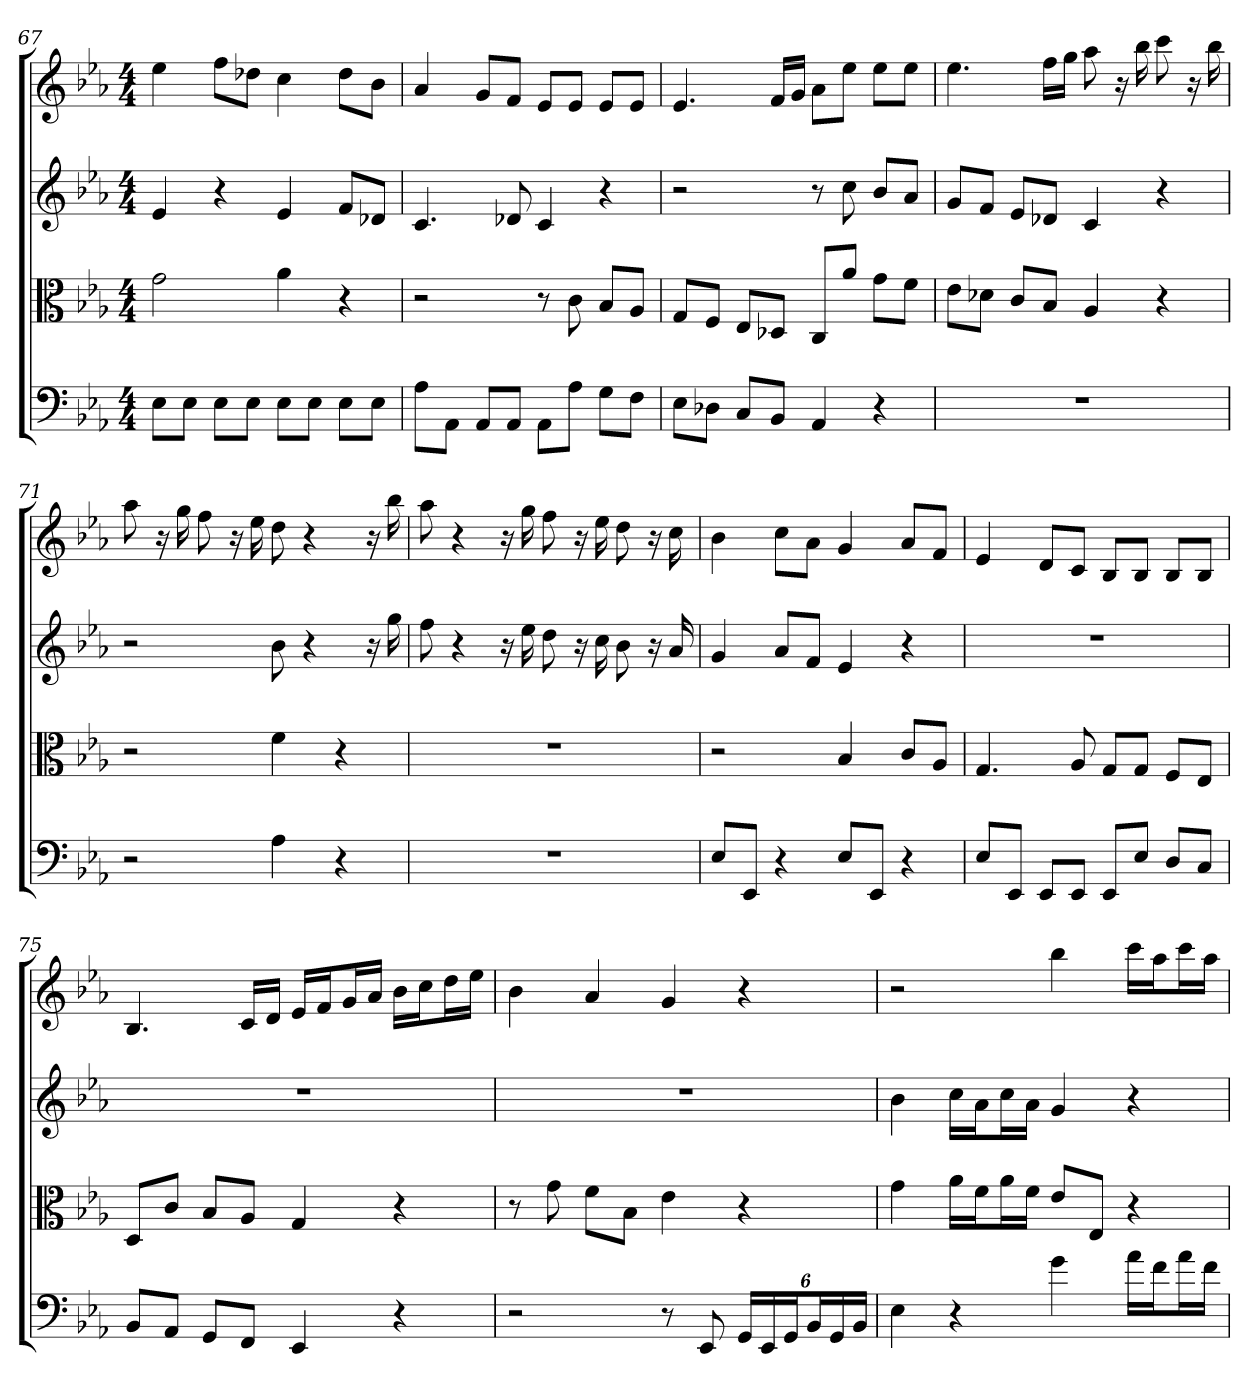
**kern	**kern	**kern	**kern
*part4	*part3	*part2	*part1
*staff4	*staff3	*staff2	*staff1
*clefF4	*clefC3	*	*
*k[b-e-a-]	*k[b-e-a-]	*k[b-e-a-]	*k[b-e-a-]
*E-:	*E-:	*E-:	*E-:
*M4/4	*M4/4	*M4/4	*M4/4
=67	=67	=67	=67
8E-\L	2g	4e-	4ee-
8E-\J	.	.	.
8E-\L	.	4r	8ffL
8E-\J	.	.	8dd-XJ
8E-\L	4a-	4e-	4cc
8E-\J	.	.	.
8E-\L	4r	8fL	8dd-L
8E-\J	.	8d-XJ	8b-J
=68	=68	=68	=68
8A-\L	2r	4.c	4a-
8AA-\J	.	.	.
8AA-/L	.	.	8gL
8AA-/J	.	8d-X	8fJ
8AA-\L	8r	4c	8e-L
8A-\J	8c	.	8e-J
8G\L	8B-/L	4r	8e-L
8F\J	8A-/J	.	8e-J
=69	=69	=69	=69
8E-\L	8G/L	2r	4.e-
8D-X\J	8F/J	.	.
8C/L	8E-/L	.	.
8BB-/J	8D-X/J	.	16fLL
.	.	.	16gJJ
4AA-	8C/L	8r	8a-L
.	8a-/J	8cc	8ee-J
4r	8g\L	8b-L	8ee-L
.	8f\J	8a-J	8ee-J
=70	=70	=70	=70
1r	8e-\L	8gL	4.ee-
.	8d-X\J	8fJ	.
.	8c/L	8e-L	.
.	8B-/J	8d-XJ	16ffLL
.	.	.	16ggJJ
.	4A-	4c	8aa-
.	.	.	16r
.	.	.	16bb-
.	4r	4r	8ccc
.	.	.	16r
.	.	.	16bb-
=71	=71	=71	=71
2r	2r	2r	8aa-
.	.	.	16r
.	.	.	16gg
.	.	.	8ff
.	.	.	16r
.	.	.	16ee-
4A-	4f	8b-	8dd
.	.	4r	4r
4r	4r	.	.
.	.	16r	16r
.	.	16gg	16bb-
=72	=72	=72	=72
1r	1r	8ff	8aa-
.	.	4r	4r
.	.	16r	16r
.	.	16ee-	16gg
.	.	8dd	8ff
.	.	16r	16r
.	.	16cc	16ee-
.	.	8b-	8dd
.	.	16r	16r
.	.	16a-	16cc
=73	=73	=73	=73
8E-/L	2r	4g	4b-
8EE-/J	.	.	.
4r	.	8a-L	8ccL
.	.	8fJ	8a-J
8E-/L	4B-	4e-	4g
8EE-/J	.	.	.
4r	8c/L	4r	8a-L
.	8A-/J	.	8fJ
=74	=74	=74	=74
8E-/L	4.G	1r	4e-
8EE-/J	.	.	.
8EE-/L	.	.	8dL
8EE-/J	8A-	.	8cJ
8EE-/L	8G/L	.	8B-L
8E-/J	8G/J	.	8B-J
8D/L	8F/L	.	8B-L
8C/J	8E-/J	.	8B-J
=75	=75	=75	=75
8BB-/L	8D/L	1r	4.B-
8AA-/J	8c/J	.	.
8GG/L	8B-/L	.	.
8FF/J	8A-/J	.	16cLL
.	.	.	16dJJ
4EE-	4G	.	16e-LL
.	.	.	16fJ
.	.	.	16gL
.	.	.	16a-JJ
4r	4r	.	16b-LL
.	.	.	16ccJ
.	.	.	16ddL
.	.	.	16ee-JJ
=76	=76	=76	=76
2r	8r	1r	4b-
.	8g	.	.
.	8f\L	.	4a-
.	8B-\J	.	.
8r	4e-	.	4g
8EE-	.	.	.
24GG/LL	4r	.	4r
24EE-/	.	.	.
24GG/J	.	.	.
24BB-/L	.	.	.
24GG/	.	.	.
24BB-/JJ	.	.	.
=77	=77	=77	=77
4E-	4g	4b-	2r
4r	16a-\LL	16ccLL	.
.	16f\J	16a-J	.
.	16a-\L	16ccL	.
.	16f\JJ	16a-JJ	.
4g	8e-/L	4g	4bb-
.	8E-/J	.	.
16a-\LL	4r	4r	16cccLL
16f\J	.	.	16aa-J
16a-\L	.	.	16cccL
16f\JJ	.	.	16aa-JJ
=	=	=	=
*-	*-	*-	*-
